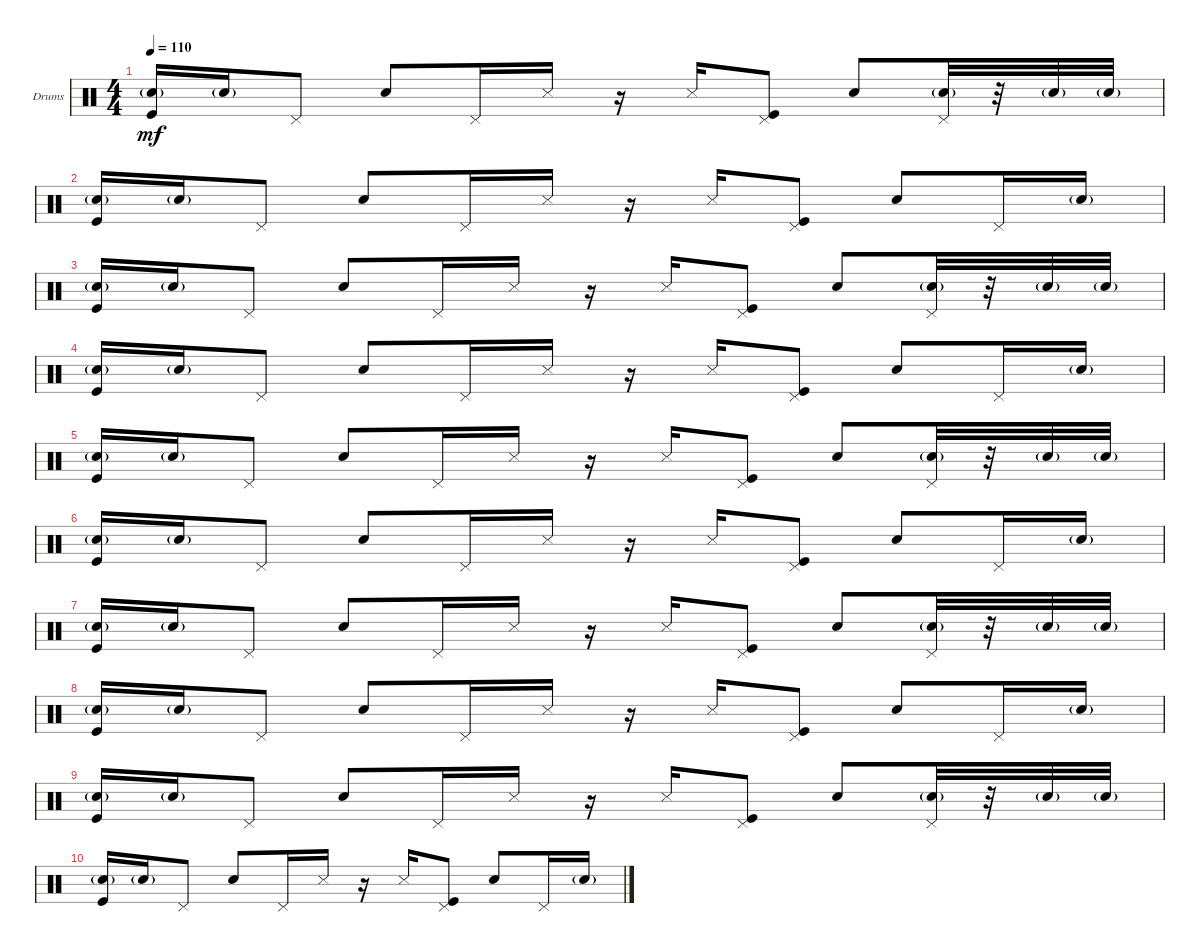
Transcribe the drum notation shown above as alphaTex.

\defaultSystemsLayout 4
\bracketExtendMode groupsimilarinstruments
\firstSystemTrackNameOrientation horizontal
\otherSystemsTrackNameOrientation horizontal
\track ("Drums" "Drums") {instrument percussion}
\staff {score}
\articulation defaults
\ts (4 4)
\tempo 110
\clef neutral
\ks c
("Snare (hit) 2"{g} "Kick (hit)").16{dy mf} "Snare (hit) 2"{g}.16 "Pedal Hi-Hat (hit)".8 "Snare (hit) 2".8 "Pedal Hi-Hat (hit)".16 "Snare (side stick) 3".16 r.16 "Snare (side stick) 3".16 ("Kick (hit)" "Pedal Hi-Hat (hit)").8 "Snare (hit) 2".8 ("Pedal Hi-Hat (hit)" "Snare (hit) 2"{g}).32 r.32 "Snare (hit) 2"{g}.32 "Snare (hit) 2"{g}.32 |
("Snare (hit) 2"{g} "Kick (hit)").16 "Snare (hit) 2"{g}.16 "Pedal Hi-Hat (hit)".8 "Snare (hit) 2".8 "Pedal Hi-Hat (hit)".16 "Snare (side stick) 3".16 r.16 "Snare (side stick) 3".16 ("Kick (hit)" "Pedal Hi-Hat (hit)").8 "Snare (hit) 2".8 "Pedal Hi-Hat (hit)".16 "Snare (hit) 2"{g}.16 |
("Snare (hit) 2"{g} "Kick (hit)").16 "Snare (hit) 2"{g}.16 "Pedal Hi-Hat (hit)".8 "Snare (hit) 2".8 "Pedal Hi-Hat (hit)".16 "Snare (side stick) 3".16 r.16 "Snare (side stick) 3".16 ("Kick (hit)" "Pedal Hi-Hat (hit)").8 "Snare (hit) 2".8 ("Pedal Hi-Hat (hit)" "Snare (hit) 2"{g}).32 r.32 "Snare (hit) 2"{g}.32 "Snare (hit) 2"{g}.32 |
("Snare (hit) 2"{g} "Kick (hit)").16 "Snare (hit) 2"{g}.16 "Pedal Hi-Hat (hit)".8 "Snare (hit) 2".8 "Pedal Hi-Hat (hit)".16 "Snare (side stick) 3".16 r.16 "Snare (side stick) 3".16 ("Kick (hit)" "Pedal Hi-Hat (hit)").8 "Snare (hit) 2".8 "Pedal Hi-Hat (hit)".16 "Snare (hit) 2"{g}.16 |
("Snare (hit) 2"{g} "Kick (hit)").16 "Snare (hit) 2"{g}.16 "Pedal Hi-Hat (hit)".8 "Snare (hit) 2".8 "Pedal Hi-Hat (hit)".16 "Snare (side stick) 3".16 r.16 "Snare (side stick) 3".16 ("Kick (hit)" "Pedal Hi-Hat (hit)").8 "Snare (hit) 2".8 ("Pedal Hi-Hat (hit)" "Snare (hit) 2"{g}).32 r.32 "Snare (hit) 2"{g}.32 "Snare (hit) 2"{g}.32 |
("Snare (hit) 2"{g} "Kick (hit)").16 "Snare (hit) 2"{g}.16 "Pedal Hi-Hat (hit)".8 "Snare (hit) 2".8 "Pedal Hi-Hat (hit)".16 "Snare (side stick) 3".16 r.16 "Snare (side stick) 3".16 ("Kick (hit)" "Pedal Hi-Hat (hit)").8 "Snare (hit) 2".8 "Pedal Hi-Hat (hit)".16 "Snare (hit) 2"{g}.16 |
("Snare (hit) 2"{g} "Kick (hit)").16 "Snare (hit) 2"{g}.16 "Pedal Hi-Hat (hit)".8 "Snare (hit) 2".8 "Pedal Hi-Hat (hit)".16 "Snare (side stick) 3".16 r.16 "Snare (side stick) 3".16 ("Kick (hit)" "Pedal Hi-Hat (hit)").8 "Snare (hit) 2".8 ("Pedal Hi-Hat (hit)" "Snare (hit) 2"{g}).32 r.32 "Snare (hit) 2"{g}.32 "Snare (hit) 2"{g}.32 |
("Snare (hit) 2"{g} "Kick (hit)").16 "Snare (hit) 2"{g}.16 "Pedal Hi-Hat (hit)".8 "Snare (hit) 2".8 "Pedal Hi-Hat (hit)".16 "Snare (side stick) 3".16 r.16 "Snare (side stick) 3".16 ("Kick (hit)" "Pedal Hi-Hat (hit)").8 "Snare (hit) 2".8 "Pedal Hi-Hat (hit)".16 "Snare (hit) 2"{g}.16 |
("Snare (hit) 2"{g} "Kick (hit)").16 "Snare (hit) 2"{g}.16 "Pedal Hi-Hat (hit)".8 "Snare (hit) 2".8 "Pedal Hi-Hat (hit)".16 "Snare (side stick) 3".16 r.16 "Snare (side stick) 3".16 ("Kick (hit)" "Pedal Hi-Hat (hit)").8 "Snare (hit) 2".8 ("Pedal Hi-Hat (hit)" "Snare (hit) 2"{g}).32 r.32 "Snare (hit) 2"{g}.32 "Snare (hit) 2"{g}.32 |
("Snare (hit) 2"{g} "Kick (hit)").16 "Snare (hit) 2"{g}.16 "Pedal Hi-Hat (hit)".8 "Snare (hit) 2".8 "Pedal Hi-Hat (hit)".16 "Snare (side stick) 3".16 r.16 "Snare (side stick) 3".16 ("Kick (hit)" "Pedal Hi-Hat (hit)").8 "Snare (hit) 2".8 "Pedal Hi-Hat (hit)".16 "Snare (hit) 2"{g}.16
